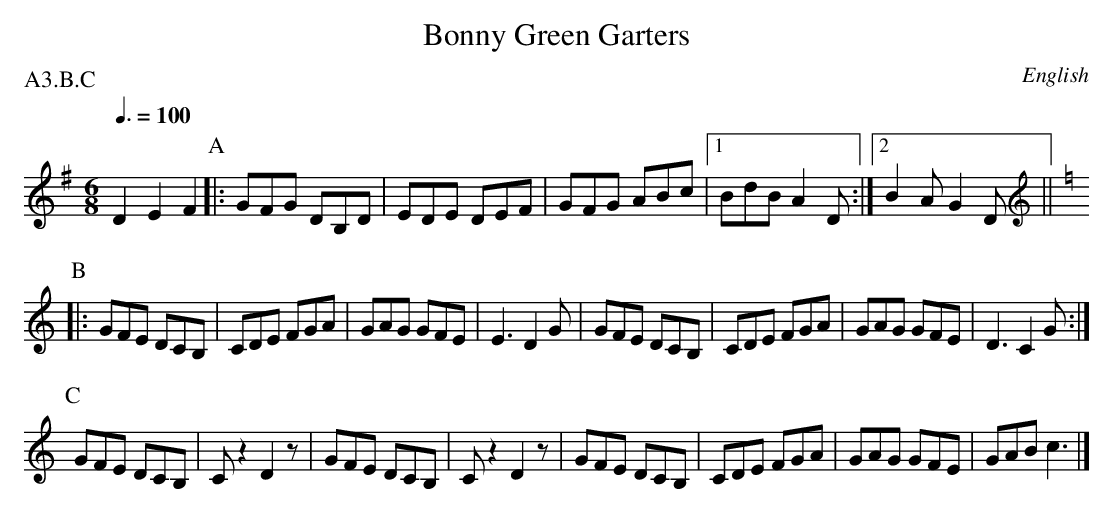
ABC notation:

X:1
T:Bonny Green Garters
M:6/8
L:1/8
O:English
P:A3.B.C
K:Gmaj clef=treble
Q:3/8=100
D2E2F2 \
P:A
|: GFG DB,D | EDE DEF | GFG ABc |\
 [1 BdB A2 D :|\
 [2 B2 A G2 D ||
K:Cmaj clef=treble
P:B
|: GFE DCB, | CDE FGA | GAG GFE | E3 D2 G |\
GFE DCB, | CDE FGA | GAG GFE | D3 C2 G :|
P:C
GFE DCB, | C z2 D2 z | GFE DCB, | C z2 D2 z |\
GFE DCB, | CDE FGA | GAG GFE | GAB c3 |]
